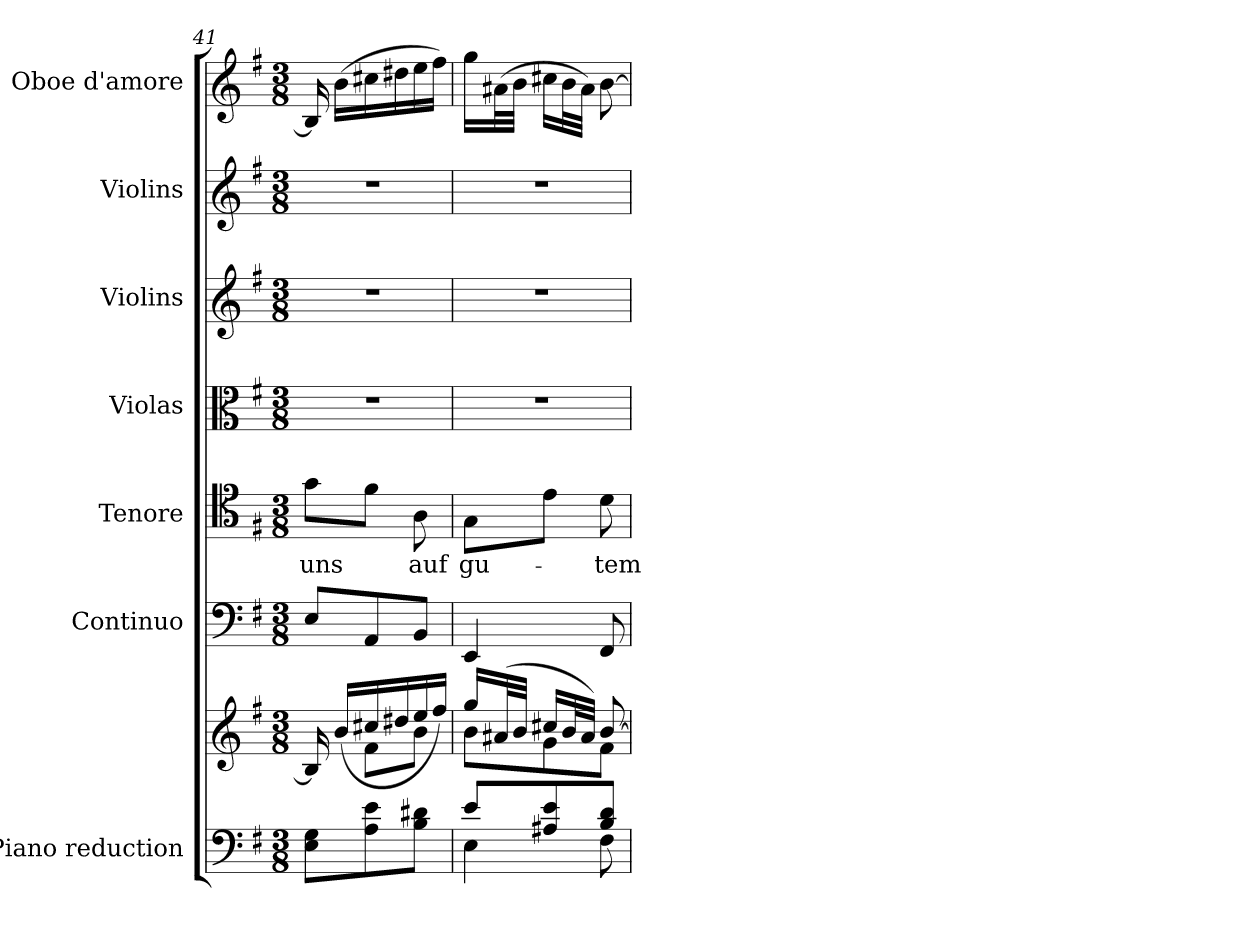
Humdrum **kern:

**kern	**kern	**kern	**kern	**text	**kern	**kern	**kern	**kern
*part7	*part7	*part6	*part5	*part5	*part4	*part3	*part2	*part1
*staff8	*staff7	*staff6	*staff5	*staff5	*staff4	*staff3	*staff2	*staff1
*I"Piano reduction	*	*I"Continuo	*I"Tenore	*	*I"Violas	*I"Violins	*I"Violins	*I"Oboe d'amore
*I'Pno	*	*	*	*	*	*	*	*I'Ob
*clefF4	*clefG2	*clefF4	*clefC4	*	*clefC3	*clefG2	*clefG2	*clefG2
*k[f#]	*k[f#]	*k[f#]	*k[f#]	*	*k[f#]	*k[f#]	*k[f#]	*k[f#]
*M3/8	*M3/8	*M3/8	*M3/8	*	*M3/8	*M3/8	*M3/8	*M3/8
=41	=41	=41	=41	=41	=41	=41	=41	=41
*	*^	*	*	*	*	*	*	*
!	!	!	!	!	!LO:LY:b	!	!	!	!
8E\ 8G\L	16B/]	8ryy	8E/L	8g\L	uns	4.r	4.r	4.r	16B/]
.	(>16b/LL	.	.	.	.	.	.	.	(>16b\LL
8A\ 8e\	16cc#X/	8f#\L	8AA/	8f#\J	.	.	.	.	16cc#X\
.	16dd#X/	.	.	.	.	.	.	.	16dd#X\
!	!	!	!	!	!LO:LY:b	!	!	!	!
8B\ 8d#X\J	16ee/	8b\J	8BB/J	8A\	auf	.	.	.	16ee\
.	16ff#/JJ)	.	.	.	.	.	.	.	16ff#\JJ)
!!LO:LB:g=z
=42	=42	=42	=42	=42	=42	=42	=42	=42	=42
*^	*	*	*	*	*	*	*	*	*
!	!	!	!	!	!	!LO:LY:b	!	!	!	!
8e/L	4E\	16gg/LL	8b\L	4EE/	8G\L	gu-	4.r	4.r	4.r	16gg\LL
.	.	(>32a#X/L	.	.	.	.	.	.	.	(>32a#X\L
.	.	32b/JJJ	.	.	.	.	.	.	.	32b\JJJ
8A#X/ 8e/	.	16cc#X/LL	8g\	.	8e\J	.	.	.	.	16cc#X\LL
.	.	32b/L	.	.	.	.	.	.	.	32b\L
.	.	32a#/JJJ)	.	.	.	.	.	.	.	32a#\JJJ)
!	!	!	!	!	!	!LO:LY:b	!	!	!	!
8B/ 8d/J	8F#\	[8b/	8f#\J	8FF#/	8d\	-tem	.	.	.	[8b\
*v	*v	*	*	*	*	*	*	*	*	*
*	*v	*v	*	*	*	*	*	*	*
=	=	=	=	=	=	=	=	=
*-	*-	*-	*-	*-	*-	*-	*-	*-
